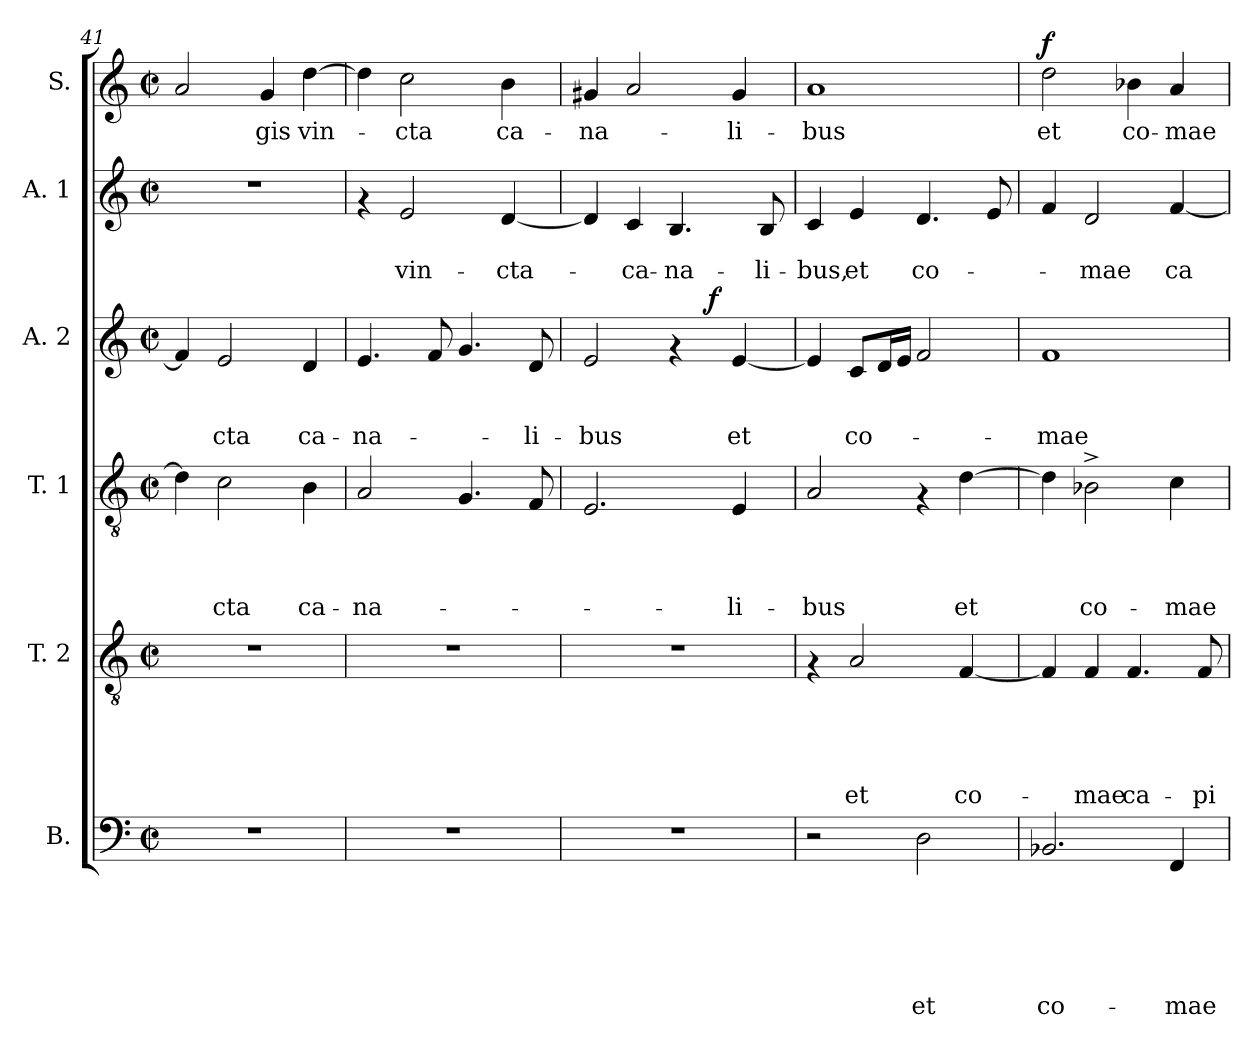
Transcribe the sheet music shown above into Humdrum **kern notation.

**kern	**text	**text	**text	**text	**text	**text	**kern	**text	**text	**text	**text	**text	**kern	**text	**text	**text	**text	**kern	**text	**text	**text	**dynam	**kern	**text	**text	**kern	**text	**dynam
*part6	*part6	*part6	*part6	*part6	*part6	*part6	*part5	*part5	*part5	*part5	*part5	*part5	*part4	*part4	*part4	*part4	*part4	*part3	*part3	*part3	*part3	*part3	*part2	*part2	*part2	*part1	*part1	*part1
*staff6	*staff6	*staff6	*staff6	*staff6	*staff6	*staff6	*staff5	*staff5	*staff5	*staff5	*staff5	*staff5	*staff4	*staff4	*staff4	*staff4	*staff4	*staff3	*staff3	*staff3	*staff3	*staff3	*staff2	*staff2	*staff2	*staff1	*staff1	*staff1
*I"B.	*	*	*	*	*	*	*I"T. 2	*	*	*	*	*	*I"T. 1	*	*	*	*	*I"A. 2	*	*	*	*	*I"A. 1	*	*	*I"S.	*	*
*clefF4	*	*	*	*	*	*	*clefGv2	*	*	*	*	*	*clefGv2	*	*	*	*	*clefG2	*	*	*	*	*clefG2	*	*	*clefG2	*	*
*k[]	*	*	*	*	*	*	*k[]	*	*	*	*	*	*k[]	*	*	*	*	*k[]	*	*	*	*	*k[]	*	*	*k[]	*	*
*C:	*	*	*	*	*	*	*C:	*	*	*	*	*	*C:	*	*	*	*	*C:	*	*	*	*	*C:	*	*	*C:	*	*
*M2/2	*	*	*	*	*	*	*M2/2	*	*	*	*	*	*M2/2	*	*	*	*	*M2/2	*	*	*	*	*M2/2	*	*	*M2/2	*	*
*met(c|)	*	*	*	*	*	*	*met(c|)	*	*	*	*	*	*met(c|)	*	*	*	*	*met(c|)	*	*	*	*	*met(c|)	*	*	*met(c|)	*	*
=41	=41	=41	=41	=41	=41	=41	=41	=41	=41	=41	=41	=41	=41	=41	=41	=41	=41	=41	=41	=41	=41	=41	=41	=41	=41	=41	=41	=41
1r	.	.	.	.	.	.	1r	.	.	.	.	.	4d\]	.	.	.	.	4f/]	.	.	.	.	1r	.	.	2a/	.	.
!	!	!	!	!	!	!	!	!	!	!	!	!	!	!	!	!	!LO:LY:b	!	!	!	!LO:LY:b	!	!	!	!	!	!	!
.	.	.	.	.	.	.	.	.	.	.	.	.	2c\	.	.	.	-cta	2e/	.	.	-cta	.	.	.	.	.	.	.
!	!	!	!	!	!	!	!	!	!	!	!	!	!	!	!	!	!	!	!	!	!	!	!	!	!	!	!LO:LY:b	!
.	.	.	.	.	.	.	.	.	.	.	.	.	.	.	.	.	.	.	.	.	.	.	.	.	.	4g/	-gis	.
!	!	!	!	!	!	!	!	!	!	!	!	!	!	!	!	!	!LO:LY:b	!	!	!	!LO:LY:b	!	!	!	!	!	!LO:LY:b	!
.	.	.	.	.	.	.	.	.	.	.	.	.	4B\	.	.	.	ca-	4d/	.	.	ca-	.	.	.	.	[>4dd\	vin-	.
=42	=42	=42	=42	=42	=42	=42	=42	=42	=42	=42	=42	=42	=42	=42	=42	=42	=42	=42	=42	=42	=42	=42	=42	=42	=42	=42	=42	=42
!	!	!	!	!	!	!	!	!	!	!	!	!	!	!	!	!	!LO:LY:b	!	!	!	!LO:LY:b	!	!	!	!	!	!	!
1r	.	.	.	.	.	.	1r	.	.	.	.	.	2A/	.	.	.	-na-	4.e/	.	.	-na-	.	4rf	.	.	4dd\]	.	.
!	!	!	!	!	!	!	!	!	!	!	!	!	!	!	!	!	!	!	!	!	!	!	!	!	!LO:LY:b	!	!LO:LY:b	!
.	.	.	.	.	.	.	.	.	.	.	.	.	.	.	.	.	.	.	.	.	.	.	2e/	.	vin-	2cc\	-cta	.
.	.	.	.	.	.	.	.	.	.	.	.	.	.	.	.	.	.	8f/	.	.	.	.	.	.	.	.	.	.
.	.	.	.	.	.	.	.	.	.	.	.	.	4.G/	.	.	.	.	4.g/	.	.	.	.	.	.	.	.	.	.
!	!	!	!	!	!	!	!	!	!	!	!	!	!	!	!	!	!	!	!	!	!	!	!	!	!LO:LY:b	!	!LO:LY:b	!
.	.	.	.	.	.	.	.	.	.	.	.	.	.	.	.	.	.	.	.	.	.	.	[>4d/	.	-cta-	4b\	ca-	.
!	!	!	!	!	!	!	!	!	!	!	!	!	!	!	!	!	!	!	!	!	!LO:LY:b	!	!	!	!	!	!	!
.	.	.	.	.	.	.	.	.	.	.	.	.	8F/	.	.	.	.	8d/	.	.	-li-	.	.	.	.	.	.	.
=43	=43	=43	=43	=43	=43	=43	=43	=43	=43	=43	=43	=43	=43	=43	=43	=43	=43	=43	=43	=43	=43	=43	=43	=43	=43	=43	=43	=43
!	!	!	!	!	!	!	!	!	!	!	!	!	!	!	!	!	!	!	!	!	!LO:LY:b	!	!	!	!	!	!LO:LY:b	!
*	*	*	*	*	*	*	*	*	*	*	*	*	*	*	*	*	*	*^	*	*	*	*	*	*	*	*	*	*
1r	.	.	.	.	.	.	1r	.	.	.	.	.	2.E/	.	.	.	.	2e/	2ryy	.	.	-bus	.	4d/]	.	.	4g#X/	-na-	.
!	!	!	!	!	!	!	!	!	!	!	!	!	!	!	!	!	!	!	!	!	!	!	!	!	!	!LO:LY:b	!	!	!
.	.	.	.	.	.	.	.	.	.	.	.	.	.	.	.	.	.	.	.	.	.	.	.	4c/	.	-ca-	2a/	.	.
!	!	!	!	!	!	!	!	!	!	!	!	!	!	!	!	!	!	!	!	!	!	!	!	!	!	!LO:LY:b	!	!	!
.	.	.	.	.	.	.	.	.	.	.	.	.	.	.	.	.	.	4rf	8ryy	.	.	.	.	4.B/	.	-na-	.	.	.
.	.	.	.	.	.	.	.	.	.	.	.	.	.	.	.	.	.	.	32ryy	.	.	.	.	.	.	.	.	.	.
!	!	!	!	!	!	!	!	!	!	!	!	!	!	!	!	!	!	!	!	!	!	!	!LO:DY:b	!	!	!	!	!	!
.	.	.	.	.	.	.	.	.	.	.	.	.	.	.	.	.	.	.	4ryy	.	.	.	f	.	.	.	.	.	.
!	!	!	!	!	!	!	!	!	!	!	!	!	!	!	!	!	!LO:LY:b	!	!	!	!	!LO:LY:b	!	!	!	!	!	!LO:LY:b	!
.	.	.	.	.	.	.	.	.	.	.	.	.	4E/	.	.	.	-li-	[<4e/	.	.	.	et	.	.	.	.	4g#/	-li-	.
!	!	!	!	!	!	!	!	!	!	!	!	!	!	!	!	!	!	!	!	!	!	!	!	!	!	!LO:LY:b	!	!	!
.	.	.	.	.	.	.	.	.	.	.	.	.	.	.	.	.	.	.	.	.	.	.	.	8B/	.	-li-	.	.	.
.	.	.	.	.	.	.	.	.	.	.	.	.	.	.	.	.	.	.	16.ryy	.	.	.	.	.	.	.	.	.	.
!!LO:LB:g=z
=44	=44	=44	=44	=44	=44	=44	=44	=44	=44	=44	=44	=44	=44	=44	=44	=44	=44	=44	=44	=44	=44	=44	=44	=44	=44	=44	=44	=44	=44
!	!	!	!	!	!	!	!	!	!	!	!	!	!	!	!	!	!LO:LY:b	!	!	!	!	!	!	!	!	!LO:LY:b	!	!LO:LY:b	!
*	*	*	*	*	*	*	*	*	*	*	*	*	*	*	*	*	*	*v	*v	*	*	*	*	*	*	*	*	*	*
2r	.	.	.	.	.	.	4rF	.	.	.	.	.	2A/	.	.	.	-bus	4e/]	.	.	.	.	4c/	.	-bus,	1a	-bus	.
!	!	!	!	!	!	!	!	!	!	!	!	!LO:LY:b	!	!	!	!	!	!	!	!	!LO:LY:b	!	!	!	!LO:LY:b	!	!	!
.	.	.	.	.	.	.	2A/	.	.	.	.	et	.	.	.	.	.	8c/L	.	.	co-	.	4e/	.	et	.	.	.
.	.	.	.	.	.	.	.	.	.	.	.	.	.	.	.	.	.	16d/L	.	.	.	.	.	.	.	.	.	.
.	.	.	.	.	.	.	.	.	.	.	.	.	.	.	.	.	.	16e/JJ	.	.	.	.	.	.	.	.	.	.
!	!	!	!	!	!	!LO:LY:b	!	!	!	!	!	!	!	!	!	!	!	!	!	!	!	!	!	!	!LO:LY:b	!	!	!
2D\	.	.	.	.	.	et	.	.	.	.	.	.	4rF	.	.	.	.	2f/	.	.	.	.	4.d/	.	co-	.	.	.
!	!	!	!	!	!	!	!	!	!	!	!	!LO:LY:b	!	!	!	!	!LO:LY:b	!	!	!	!	!	!	!	!	!	!	!
.	.	.	.	.	.	.	[>4F/	.	.	.	.	co-	[>4d\	.	.	.	et	.	.	.	.	.	.	.	.	.	.	.
.	.	.	.	.	.	.	.	.	.	.	.	.	.	.	.	.	.	.	.	.	.	.	8e/	.	.	.	.	.
=45	=45	=45	=45	=45	=45	=45	=45	=45	=45	=45	=45	=45	=45	=45	=45	=45	=45	=45	=45	=45	=45	=45	=45	=45	=45	=45	=45	=45
!	!	!	!	!	!	!LO:LY:b	!	!	!	!	!	!	!	!	!	!	!	!	!	!	!LO:LY:b	!	!	!	!	!	!LO:LY:b	!LO:DY:a
2.BB-X/	.	.	.	.	.	co-	4F/]	.	.	.	.	.	4d\]	.	.	.	.	1f	.	.	-mae	.	4f/	.	.	2dd\	et	f
!	!	!	!	!	!	!	!	!	!	!	!	!LO:LY:b	!	!	!	!	!LO:LY:b	!	!	!	!	!	!	!	!LO:LY:b	!	!	!
.	.	.	.	.	.	.	4F/	.	.	.	.	-mae	2B-X^>\	.	.	.	co-	.	.	.	.	.	2d/	.	-mae	.	.	.
!	!	!	!	!	!	!	!	!	!	!	!	!LO:LY:b	!	!	!	!	!	!	!	!	!	!	!	!	!	!	!LO:LY:b	!
.	.	.	.	.	.	.	4.F/	.	.	.	.	ca-	.	.	.	.	.	.	.	.	.	.	.	.	.	4b-X\	co-	.
!	!	!	!	!	!	!LO:LY:b	!	!	!	!	!	!	!	!	!	!	!LO:LY:b	!	!	!	!	!	!	!	!LO:LY:b	!	!LO:LY:b	!
4FF/	.	.	.	.	.	-mae	.	.	.	.	.	.	4c\	.	.	.	-mae	.	.	.	.	.	[>4f/	.	ca-	4a/	-mae	.
!	!	!	!	!	!	!	!	!	!	!	!	!LO:LY:b	!	!	!	!	!	!	!	!	!	!	!	!	!	!	!	!
.	.	.	.	.	.	.	8F/	.	.	.	.	-pi-	.	.	.	.	.	.	.	.	.	.	.	.	.	.	.	.
=	=	=	=	=	=	=	=	=	=	=	=	=	=	=	=	=	=	=	=	=	=	=	=	=	=	=	=	=
*-	*-	*-	*-	*-	*-	*-	*-	*-	*-	*-	*-	*-	*-	*-	*-	*-	*-	*-	*-	*-	*-	*-	*-	*-	*-	*-	*-	*-
